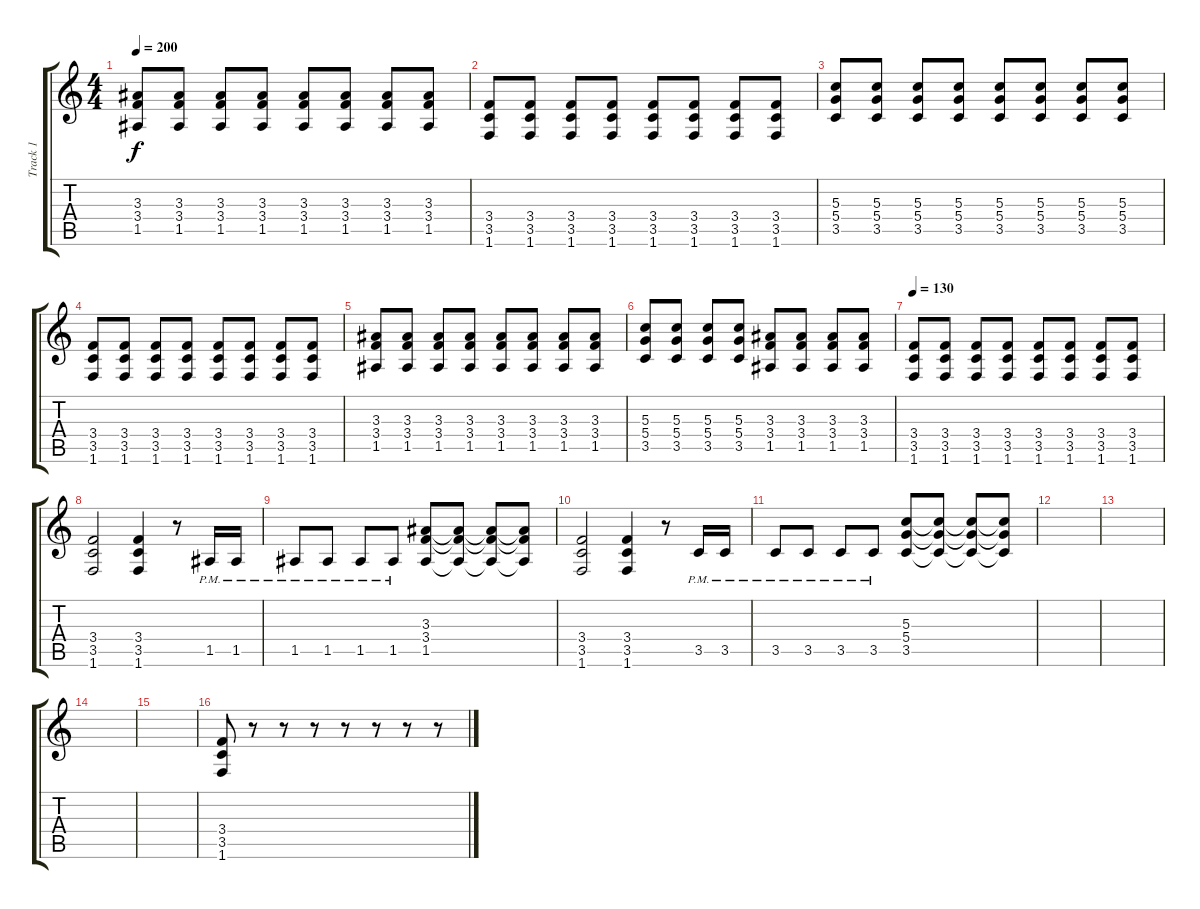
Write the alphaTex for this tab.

\track ("Track 1" "Track 1") {instrument distortionguitar}
\staff {score tabs}
\tuning (E4 B3 G3 D3 A2 E2) {hide}
\ts (4 4)
\tempo 200
\clef g2
\ks c
(3.3 3.4 1.5).8{dy f} (3.3 3.4 1.5).8 (3.3 3.4 1.5).8 (3.3 3.4 1.5).8 (3.3 3.4 1.5).8 (3.3 3.4 1.5).8 (3.3 3.4 1.5).8 (3.3 3.4 1.5).8 |
(3.4 3.5 1.6).8 (3.4 3.5 1.6).8 (3.4 3.5 1.6).8 (3.4 3.5 1.6).8 (3.4 3.5 1.6).8 (3.4 3.5 1.6).8 (3.4 3.5 1.6).8 (3.4 3.5 1.6).8 |
(5.3 5.4 3.5).8 (5.3 5.4 3.5).8 (5.3 5.4 3.5).8 (5.3 5.4 3.5).8 (5.3 5.4 3.5).8 (5.3 5.4 3.5).8 (5.3 5.4 3.5).8 (5.3 5.4 3.5).8 |
(3.4 3.5 1.6).8 (3.4 3.5 1.6).8 (3.4 3.5 1.6).8 (3.4 3.5 1.6).8 (3.4 3.5 1.6).8 (3.4 3.5 1.6).8 (3.4 3.5 1.6).8 (3.4 3.5 1.6).8 |
(3.3 3.4 1.5).8 (3.3 3.4 1.5).8 (3.3 3.4 1.5).8 (3.3 3.4 1.5).8 (3.3 3.4 1.5).8 (3.3 3.4 1.5).8 (3.3 3.4 1.5).8 (3.3 3.4 1.5).8 |
(5.3 5.4 3.5).8 (5.3 5.4 3.5).8 (5.3 5.4 3.5).8 (5.3 5.4 3.5).8 (3.3 3.4 1.5).8 (3.3 3.4 1.5).8 (3.3 3.4 1.5).8 (3.3 3.4 1.5).8 |
\tempo 130
(3.4 3.5 1.6).8 (3.4 3.5 1.6).8 (3.4 3.5 1.6).8 (3.4 3.5 1.6).8 (3.4 3.5 1.6).8 (3.4 3.5 1.6).8 (3.4 3.5 1.6).8 (3.4 3.5 1.6).8 |
(3.4 3.5 1.6).2 (3.4 3.5 1.6).4 r.8 1.5{pm}.16 1.5{pm}.16 |
1.5{pm}.8 1.5{pm}.8 1.5{pm}.8 1.5{pm}.8 (3.3 3.4 1.5).8 (3.3{t} 3.4{t} 1.5{t}).8 (3.3{t} 3.4{t} 1.5{t}).8 (3.3{t} 3.4{t} 1.5{t}).8 |
(3.4 3.5 1.6).2 (3.4 3.5 1.6).4 r.8 3.5{pm}.16 3.5{pm}.16 |
3.5{pm}.8 3.5{pm}.8 3.5{pm}.8 3.5{pm}.8 (5.3 5.4 3.5).8 (5.3{t} 5.4{t} 3.5{t}).8 (5.3{t} 5.4{t} 3.5{t}).8 (5.3{t} 5.4{t} 3.5{t}).8 |
|
|
|
|
(3.4 3.5 1.6).8 r.8 r.8 r.8 r.8 r.8 r.8 r.8
